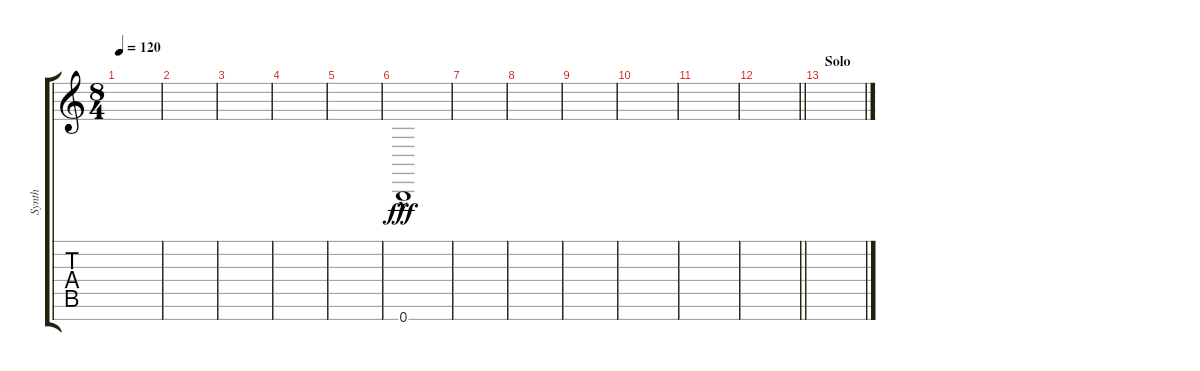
\track ("Synth" "Synth") {instrument harpsichord}
\staff {score tabs}
\tuning (E4 B3 G3 D3 A2 E2 B1) {hide}
\ts (8 4)
\tempo 120
\clef g2
\ks c
|
|
|
|
|
0.7{hac}.1{dy fff instrument gunshot} |
|
|
|
|
|
\barLineRight lightlight
|
\section ("" "Solo")
